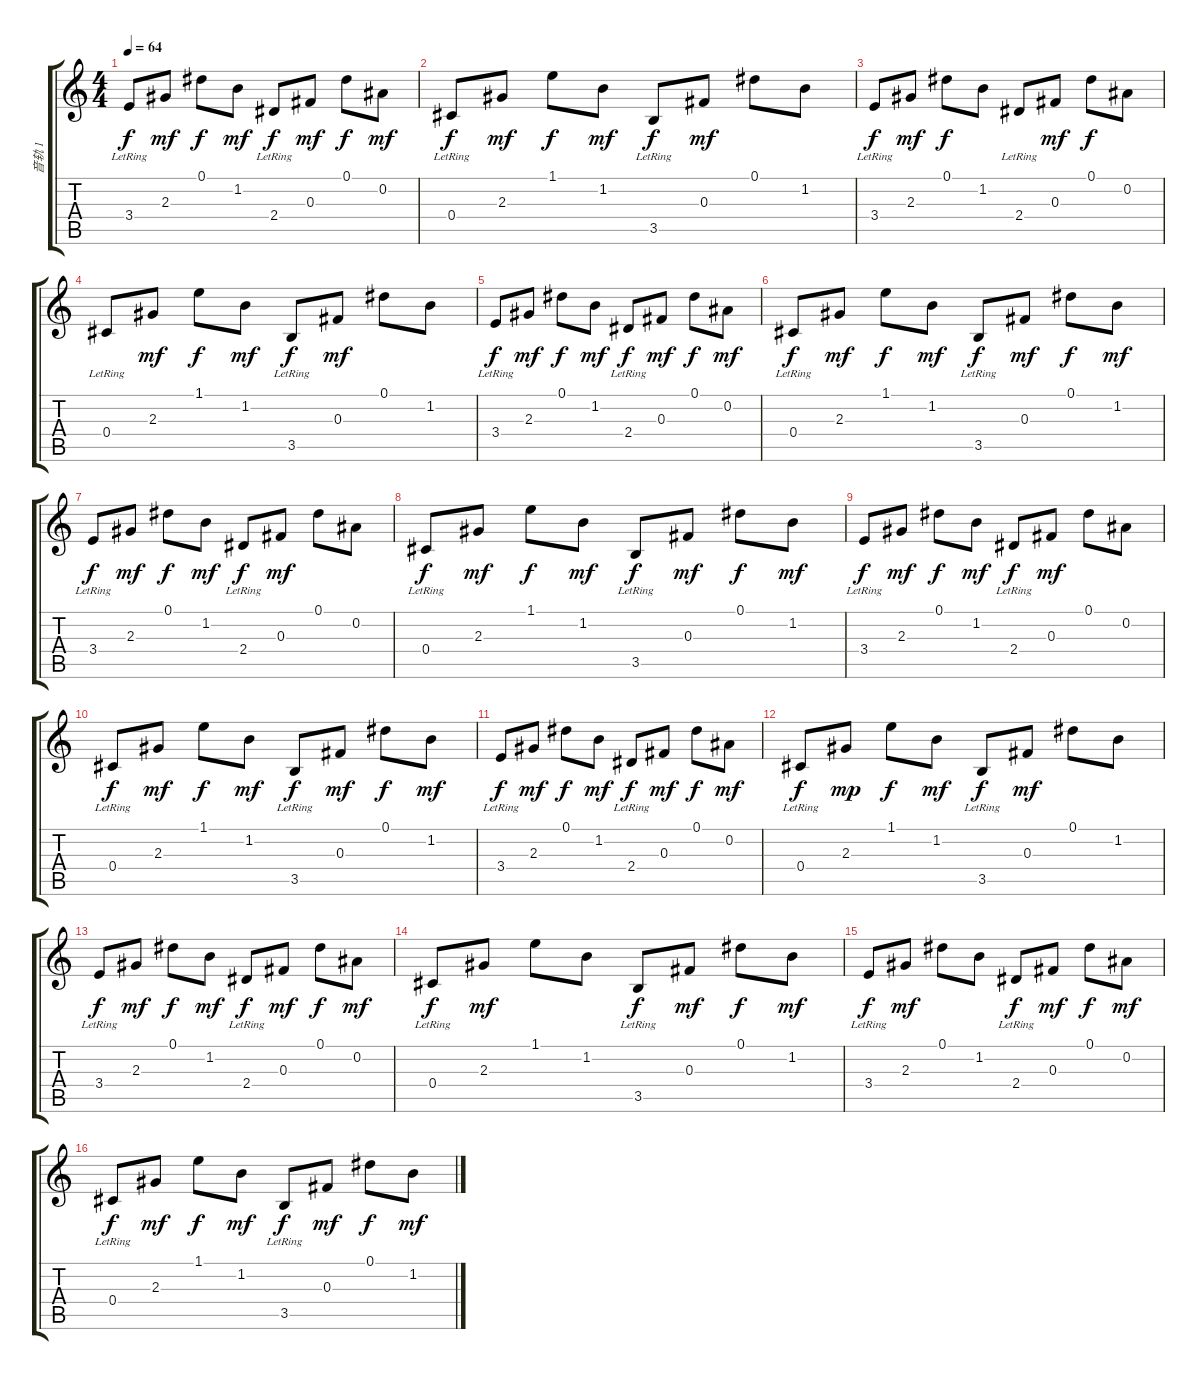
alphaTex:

\track ("音轨 1" "音轨 1") {instrument electricguitarclean}
\staff {score tabs}
\tuning (Eb4 Bb3 Gb3 Db3 Ab2 Eb2) {hide}
\ts (4 4)
\tempo 64
\clef g2
\ks c
3.4{lr}.8{dy f} 2.3.8{dy mf} 0.1.8{dy f} 1.2.8{dy mf} 2.4{lr}.8{dy f} 0.3.8{dy mf} 0.1.8{dy f} 0.2.8{dy mf} |
0.4{lr}.8{dy f} 2.3.8{dy mf} 1.1.8{dy f} 1.2.8{dy mf} 3.5{lr}.8{dy f} 0.3.8{dy mf} 0.1.8 1.2.8 |
3.4{lr}.8{dy f} 2.3.8{dy mf} 0.1.8{dy f} 1.2.8 2.4{lr}.8 0.3.8{dy mf} 0.1.8{dy f} 0.2.8 |
0.4{lr}.8 2.3.8{dy mf} 1.1.8{dy f} 1.2.8{dy mf} 3.5{lr}.8{dy f} 0.3.8{dy mf} 0.1.8 1.2.8 |
3.4{lr}.8{dy f} 2.3.8{dy mf} 0.1.8{dy f} 1.2.8{dy mf} 2.4{lr}.8{dy f} 0.3.8{dy mf} 0.1.8{dy f} 0.2.8{dy mf} |
0.4{lr}.8{dy f} 2.3.8{dy mf} 1.1.8{dy f} 1.2.8{dy mf} 3.5{lr}.8{dy f} 0.3.8{dy mf} 0.1.8{dy f} 1.2.8{dy mf} |
3.4{lr}.8{dy f} 2.3.8{dy mf} 0.1.8{dy f} 1.2.8{dy mf} 2.4{lr}.8{dy f} 0.3.8{dy mf} 0.1.8 0.2.8 |
0.4{lr}.8{txt "" dy f} 2.3.8{dy mf} 1.1.8{dy f} 1.2.8{dy mf} 3.5{lr}.8{dy f} 0.3.8{dy mf} 0.1.8{dy f} 1.2.8{dy mf} |
3.4{lr}.8{dy f} 2.3.8{dy mf} 0.1.8{dy f} 1.2.8{dy mf} 2.4{lr}.8{dy f} 0.3.8{dy mf} 0.1.8 0.2.8 |
0.4{lr}.8{dy f} 2.3.8{dy mf} 1.1.8{dy f} 1.2.8{dy mf} 3.5{lr}.8{dy f} 0.3.8{dy mf} 0.1.8{dy f} 1.2.8{dy mf} |
3.4{lr}.8{dy f} 2.3.8{dy mf} 0.1.8{dy f} 1.2.8{dy mf} 2.4{lr}.8{dy f} 0.3.8{dy mf} 0.1.8{dy f} 0.2.8{dy mf} |
0.4{lr}.8{dy f} 2.3.8{dy mp} 1.1.8{dy f} 1.2.8{dy mf} 3.5{lr}.8{dy f} 0.3.8{dy mf} 0.1.8 1.2.8 |
3.4{lr}.8{dy f} 2.3.8{dy mf} 0.1.8{dy f} 1.2.8{dy mf} 2.4{lr}.8{dy f} 0.3.8{dy mf} 0.1.8{dy f} 0.2.8{dy mf} |
0.4{lr}.8{dy f} 2.3.8{dy mf} 1.1.8 1.2.8 3.5{lr}.8{dy f} 0.3.8{dy mf} 0.1.8{dy f} 1.2.8{dy mf} |
3.4{lr}.8{dy f} 2.3.8{dy mf} 0.1.8 1.2.8 2.4{lr}.8{dy f} 0.3.8{dy mf} 0.1.8{dy f} 0.2.8{dy mf} |
0.4{lr}.8{dy f} 2.3.8{dy mf} 1.1.8{dy f} 1.2.8{dy mf} 3.5{lr}.8{dy f} 0.3.8{dy mf} 0.1.8{dy f} 1.2.8{dy mf}
